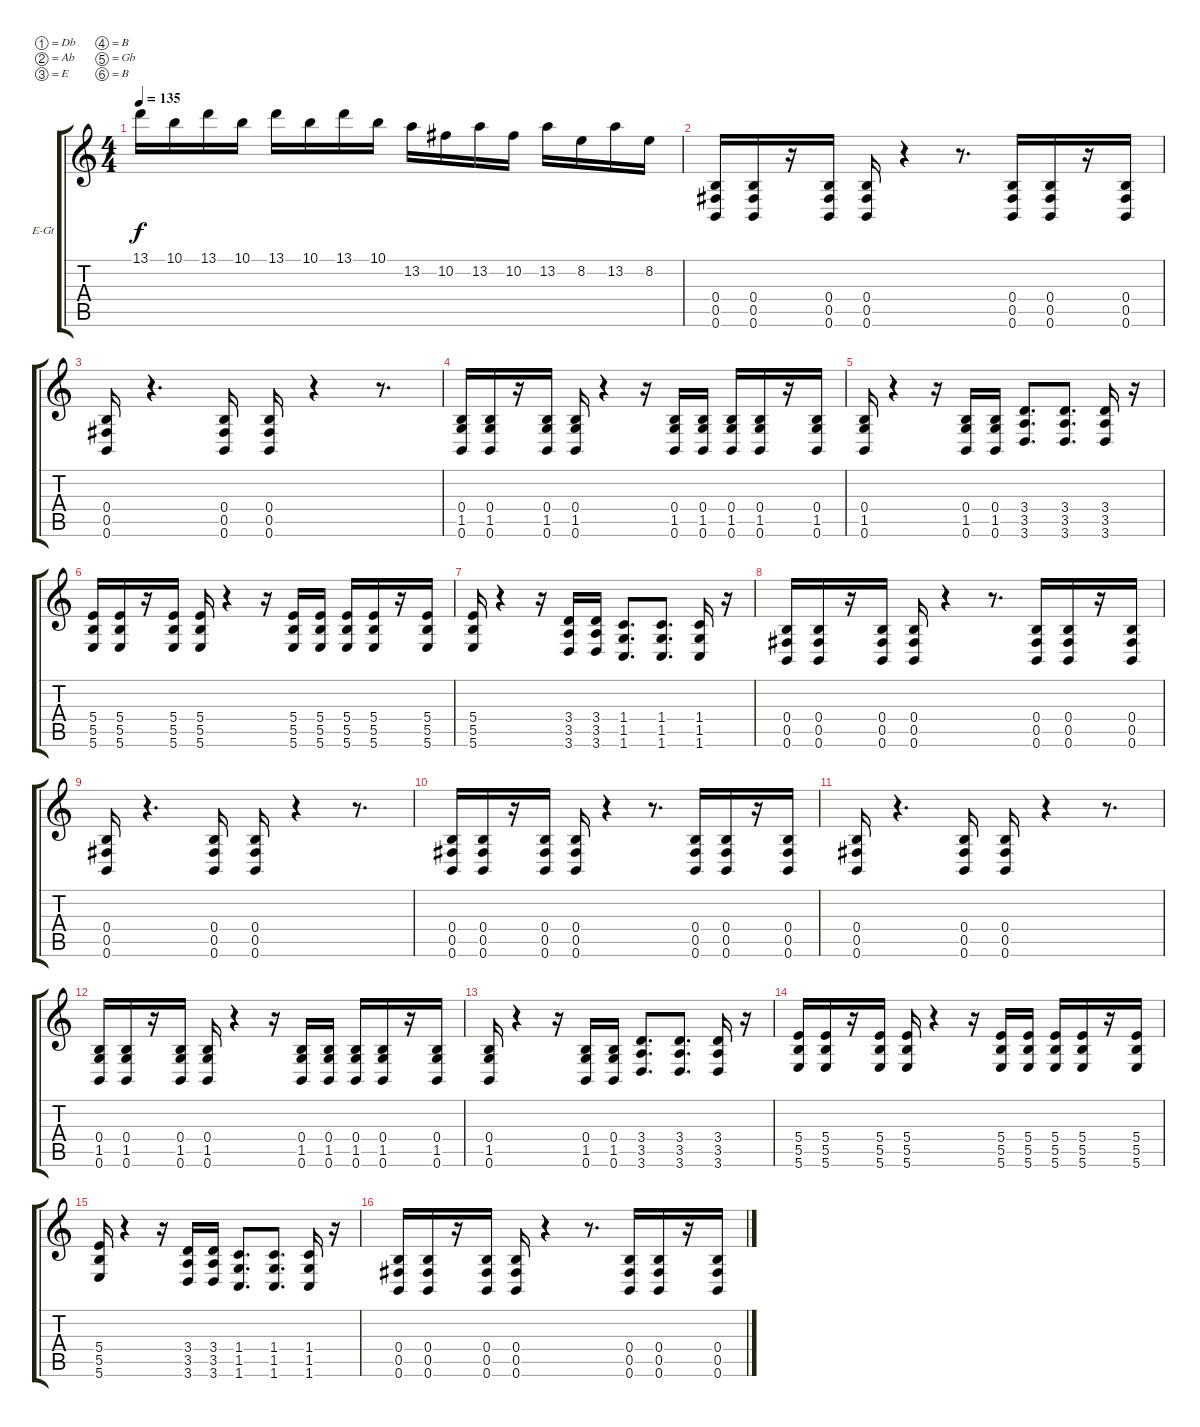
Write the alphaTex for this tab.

\bracketExtendMode groupsimilarinstruments
\firstSystemTrackNameOrientation horizontal
\otherSystemsTrackNameOrientation horizontal
\track ("right guitar" "E-Gt") {instrument distortionguitar}
\staff {score tabs}
\tuning (Db4 Ab3 E3 B2 Gb2 B1)
\ts (4 4)
\tempo 135
\clef g2
\ks c
13.1.16{dy f} 10.1.16 13.1.16 10.1.16 13.1.16 10.1.16 13.1.16 10.1.16 13.2.16 10.2.16 13.2.16 10.2.16 13.2.16 8.2.16 13.2.16 8.2.16 |
(0.4 0.5 0.6).16 (0.4 0.5 0.6).16 r.16 (0.4 0.5 0.6).16 (0.4 0.5 0.6).16 r.4 r.8{d} (0.4 0.5 0.6).16 (0.4 0.5 0.6).16 r.16 (0.4 0.5 0.6).16 |
(0.4 0.5 0.6).16 r.4{d} (0.4 0.5 0.6).16 (0.4 0.5 0.6).16 r.4 r.8{d} |
(0.4 1.5 0.6).16 (0.4 1.5 0.6).16 r.16 (0.4 1.5 0.6).16 (0.4 1.5 0.6).16 r.4 r.16 (0.4 1.5 0.6).16 (0.4 1.5 0.6).16 (0.4 1.5 0.6).16 (0.4 1.5 0.6).16 r.16 (0.4 1.5 0.6).16 |
(0.4 1.5 0.6).16 r.4 r.16 (0.4 1.5 0.6).16 (0.4 1.5 0.6).16 (3.4 3.5 3.6).8{d} (3.4 3.5 3.6).8{d} (3.4 3.5 3.6).16 r.16 |
(5.4 5.5 5.6).16 (5.4 5.5 5.6).16 r.16 (5.4 5.5 5.6).16 (5.4 5.5 5.6).16 r.4 r.16 (5.4 5.5 5.6).16 (5.4 5.5 5.6).16 (5.4 5.5 5.6).16 (5.4 5.5 5.6).16 r.16 (5.4 5.5 5.6).16 |
(5.4 5.5 5.6).16 r.4 r.16 (3.4 3.5 3.6).16 (3.4 3.5 3.6).16 (1.4 1.5 1.6).8{d} (1.4 1.5 1.6).8{d} (1.4 1.5 1.6).16 r.16 |
(0.4 0.5 0.6).16 (0.4 0.5 0.6).16 r.16 (0.4 0.5 0.6).16 (0.4 0.5 0.6).16 r.4 r.8{d} (0.4 0.5 0.6).16 (0.4 0.5 0.6).16 r.16 (0.4 0.5 0.6).16 |
(0.4 0.5 0.6).16 r.4{d} (0.4 0.5 0.6).16 (0.4 0.5 0.6).16 r.4 r.8{d} |
(0.4 0.5 0.6).16 (0.4 0.5 0.6).16 r.16 (0.4 0.5 0.6).16 (0.4 0.5 0.6).16 r.4 r.8{d} (0.4 0.5 0.6).16 (0.4 0.5 0.6).16 r.16 (0.4 0.5 0.6).16 |
(0.4 0.5 0.6).16 r.4{d} (0.4 0.5 0.6).16 (0.4 0.5 0.6).16 r.4 r.8{d} |
(0.4 1.5 0.6).16 (0.4 1.5 0.6).16 r.16 (0.4 1.5 0.6).16 (0.4 1.5 0.6).16 r.4 r.16 (0.4 1.5 0.6).16 (0.4 1.5 0.6).16 (0.4 1.5 0.6).16 (0.4 1.5 0.6).16 r.16 (0.4 1.5 0.6).16 |
(0.4 1.5 0.6).16 r.4 r.16 (0.4 1.5 0.6).16 (0.4 1.5 0.6).16 (3.4 3.5 3.6).8{d} (3.4 3.5 3.6).8{d} (3.4 3.5 3.6).16 r.16 |
(5.4 5.5 5.6).16 (5.4 5.5 5.6).16 r.16 (5.4 5.5 5.6).16 (5.4 5.5 5.6).16 r.4 r.16 (5.4 5.5 5.6).16 (5.4 5.5 5.6).16 (5.4 5.5 5.6).16 (5.4 5.5 5.6).16 r.16 (5.4 5.5 5.6).16 |
(5.4 5.5 5.6).16 r.4 r.16 (3.4 3.5 3.6).16 (3.4 3.5 3.6).16 (1.4 1.5 1.6).8{d} (1.4 1.5 1.6).8{d} (1.4 1.5 1.6).16 r.16 |
(0.4 0.5 0.6).16 (0.4 0.5 0.6).16 r.16 (0.4 0.5 0.6).16 (0.4 0.5 0.6).16 r.4 r.8{d} (0.4 0.5 0.6).16 (0.4 0.5 0.6).16 r.16 (0.4 0.5 0.6).16
